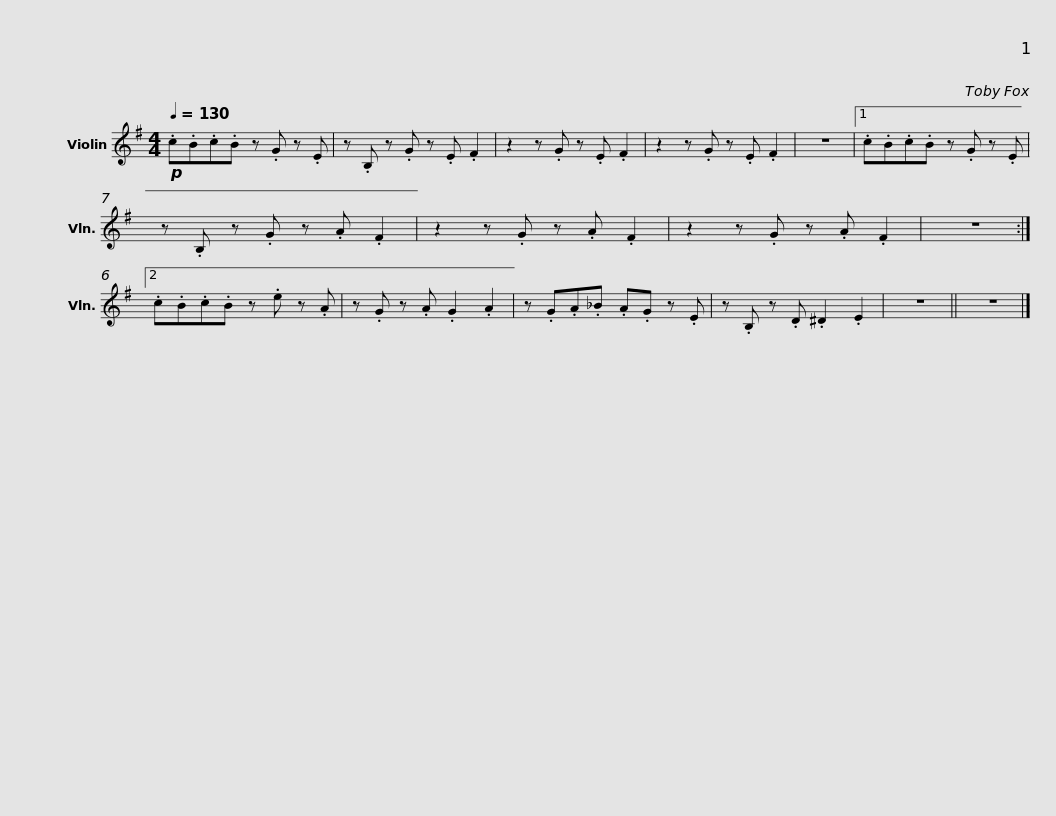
X:1
L:1/8
Q:1/4=130
M:4/4
I:linebreak $
K:G
V:1 treble
V:1
!p! .c.B.c.B z .G z .E | z .B, z .G z .E .F2 | z2 z .G z .E .F2 | z2 z .G z .E .F2 | z8 |1$ %5
 .c.B.c.B z .G z .E | z .B, z .G z .A .F2 | z2 z .G z .A .F2 | z2 z .G z .A .F2 | z8 :|2$ %10
 .c.B.c.B z .e z .A | z .G z .A .G2 .A2 | z .G.A._B .A.G z .E | z .B, z .D .^D2 .E2 | z8 || %15
 z8 |] %16
